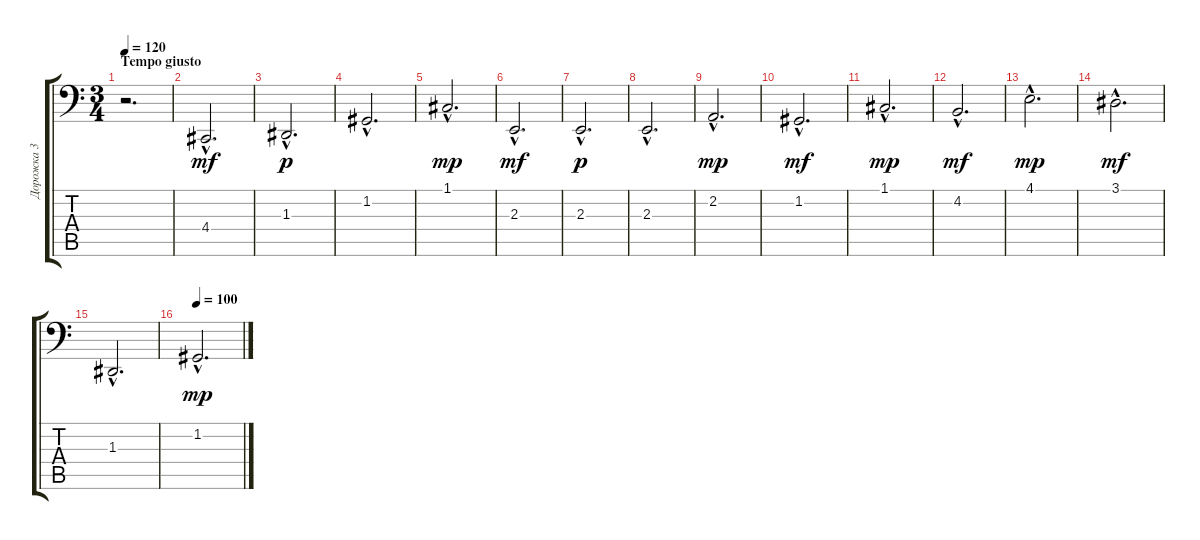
\track ("Дорожка 3" "Дорожка 3") {instrument acousticgrandpiano}
\staff {score tabs}
\tuning (C3 G2 D2 A1 E1 B0) {hide}
\ts (3 4)
\section ("" "Tempo giusto")
\tempo 120
\clef f4
\ks c
r.2{d dy mf instrument acousticgrandpiano} |
4.4{hac}.2{d} |
1.3{hac}.2{d dy p} |
1.2{hac}.2{d} |
1.1{hac}.2{d dy mp} |
2.3{hac}.2{d dy mf} |
2.3{hac}.2{d dy p} |
2.3{hac}.2{d} |
2.2{hac}.2{d dy mp} |
1.2{hac}.2{d dy mf} |
1.1{hac}.2{d dy mp} |
4.2{hac}.2{d dy mf} |
4.1{hac}.2{d dy mp} |
3.1{hac}.2{d dy mf} |
1.3{hac}.2{d} |
\tempo 100
1.2{hac}.2{d dy mp}
